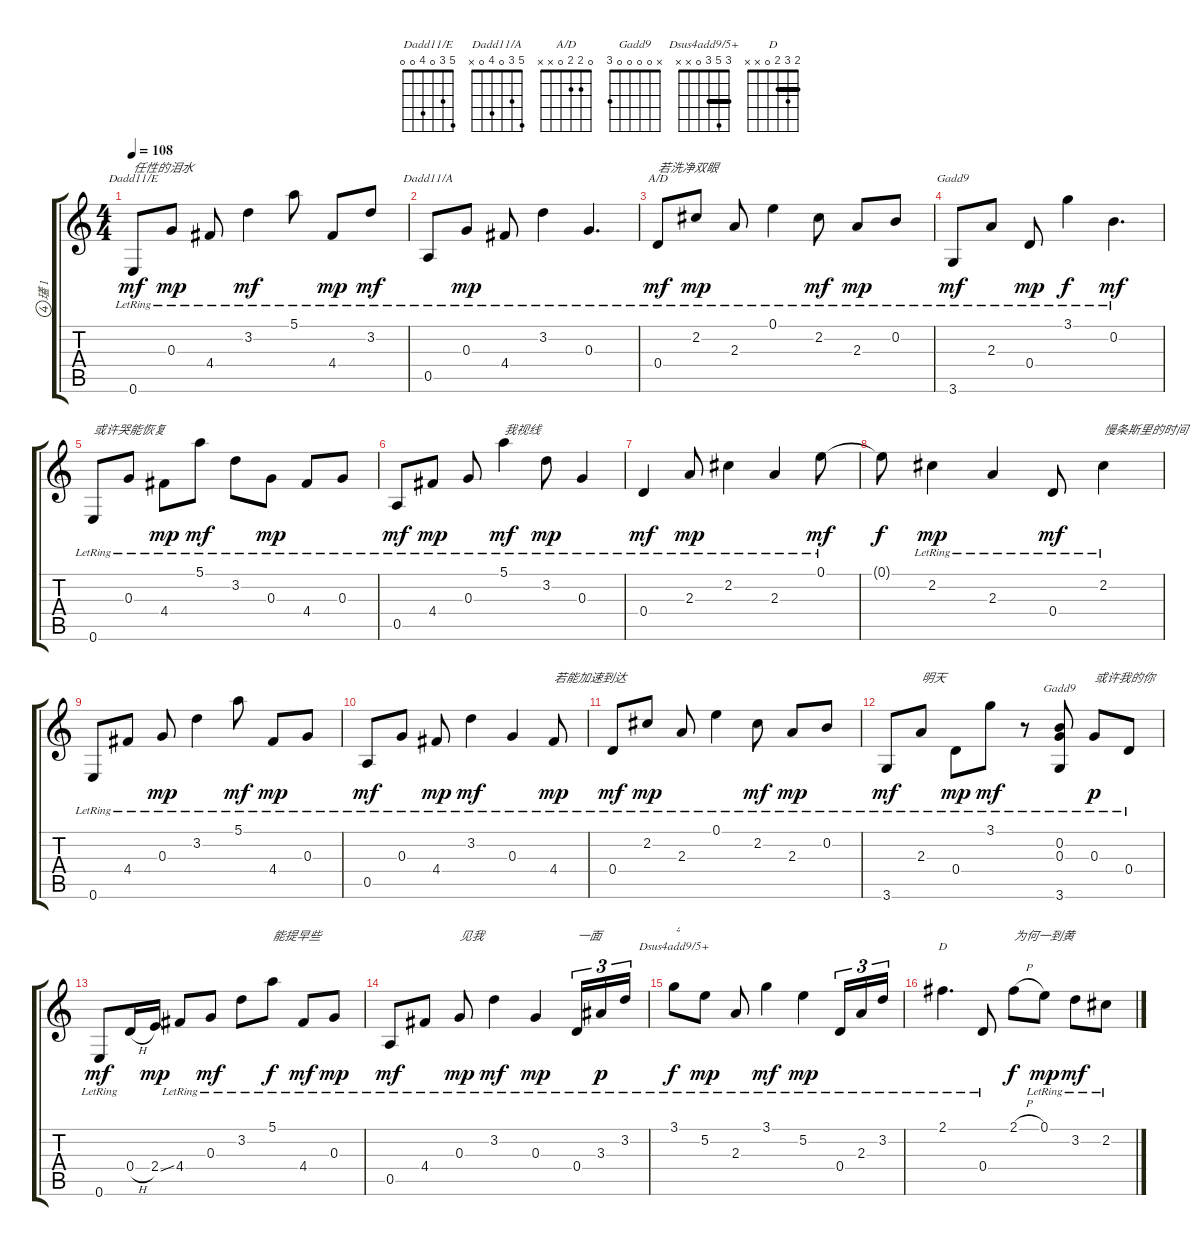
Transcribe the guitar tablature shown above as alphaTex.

\track ("瓂 1" "瓂 1") {instrument acousticguitarnylon}
\staff {score tabs}
\tuning (E4 B3 G3 D3 A2 E2) {hide}
\chord ("Dadd11/E" 5 3 0 4 0 0)
\chord ("Dadd11/A" 5 3 0 4 0 x)
\chord ("A/D" 0 2 2 0 x x)
\chord ("Gadd9" 3 0 2 0 x 3)
\chord ("Gadd9" x 0 0 0 0 3)
\chord ("Dsus4add9/5+" 3 5 3 0 x x) {barre 3}
\chord ("D" 2 3 2 0 x x) {barre 2}
\ts (4 4)
\tempo 108
\clef g2
\ks c
0.6{lr}.8{ch "Dadd11/E" txt "任性的泪水" dy mf} 0.3{lr}.8{dy mp} 4.4{lr}.8 3.2{lr}.4{dy mf} 5.1{lr}.8 4.4{lr}.8{dy mp} 3.2{lr}.8{dy mf} |
0.5{lr}.8{ch "Dadd11/A"} 0.3{lr}.8{dy mp} 4.4{lr}.8 3.2{lr}.4 0.3{lr}.4{d} |
0.4{lr}.8{ch "A/D" txt "若洗净双眼" dy mf} 2.2{lr}.8{dy mp} 2.3{lr}.8 0.1{lr}.4 2.2{lr}.8{dy mf} 2.3{lr}.8{dy mp} 0.2{lr}.8 |
3.6{lr}.8{ch "Gadd9" dy mf} 2.3{lr}.8 0.4{lr}.8{dy mp} 3.1{lr}.4{dy f} 0.2{lr}.4{d dy mf} |
0.6{lr}.8{txt "或许哭能恢复"} 0.3{lr}.8 4.4{lr}.8{dy mp} 5.1{lr}.8{dy mf} 3.2{lr}.8 0.3{lr}.8{dy mp} 4.4{lr}.8 0.3{lr}.8 |
0.5{lr}.8{dy mf} 4.4{lr}.8{dy mp} 0.3{lr}.8 5.1{lr}.4{txt "我视线" dy mf} 3.2{lr}.8{dy mp} 0.3{lr}.4 |
0.4{lr}.4{dy mf} 2.3{lr}.8{dy mp} 2.2{lr}.4 2.3{lr}.4 0.1{lr}.8{dy mf} |
0.1{t}.8{dy f} 2.2{lr}.4{dy mp} 2.3{lr}.4 0.4{lr}.8{dy mf} 2.2{lr}.4{txt "慢条斯里的时间"} |
0.6{lr}.8 4.4{lr}.8 0.3{lr}.8{dy mp} 3.2{lr}.4 5.1{lr}.8{dy mf} 4.4{lr}.8{dy mp} 0.3{lr}.8 |
0.5{lr}.8{dy mf} 0.3{lr}.8 4.4{lr}.8{dy mp} 3.2{lr}.4{dy mf} 0.3{lr}.4 4.4{lr}.8{txt "若能加速到达" dy mp} |
0.4{lr}.8{dy mf} 2.2{lr}.8{dy mp} 2.3{lr}.8 0.1{lr}.4 2.2{lr}.8{dy mf} 2.3{lr}.8{dy mp} 0.2{lr}.8 |
3.6{lr}.8{dy mf} 2.3{lr}.8{txt "明天"} 0.4{lr}.8{dy mp} 3.1{lr}.8{dy mf} r.8 (0.2{lr} 0.3{lr} 3.6{lr}).8{ch "Gadd9"} 0.3{lr}.8{txt "或许我的你" dy p} 0.4{lr}.8 |
0.6{lr}.8{dy mf} 0.4{h}.16 2.4{ss}.16{dy mp} 4.4{lr}.8 0.3{lr}.8{dy mf} 3.2{lr}.8 5.1{lr}.8{txt "能提早些" dy f} 4.4{lr}.8{dy mf} 0.3{lr}.8{dy mp} |
0.5{lr}.8{dy mf} 4.4{lr}.8 0.3{lr}.8{txt "见我" dy mp} 3.2{lr}.4{dy mf} 0.3{lr}.4{dy mp} 0.4{lr}.16{tu (3 2) txt "一面"} 3.3{lr}.16{tu (3 2) dy p} 3.2{lr}.16{tu (3 2)} |
3.1{lr}.8{ch "Dsus4add9/5+" txt " " dy f} 5.2{lr}.8{dy mp} 2.3{lr}.8 3.1{lr}.4{dy mf} 5.2{lr}.4{dy mp} 0.4{lr}.16{tu (3 2)} 2.3{lr}.16{tu (3 2)} 3.2{lr}.16{tu (3 2)} |
2.1{lr}.4{d ch "D"} 0.4{lr}.8 2.1{h}.8{txt "为何一到黄" dy f} 0.1{lr}.8{dy mp} 3.2{lr}.8{dy mf} 2.2{lr}.8
